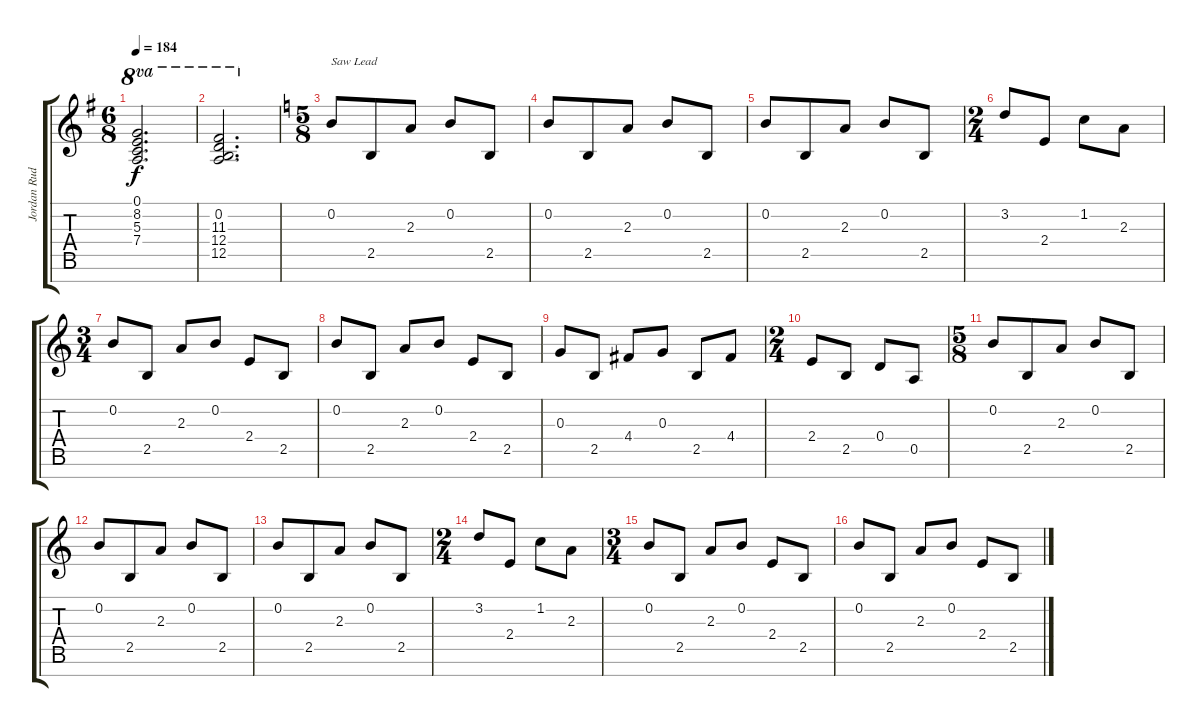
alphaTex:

\track ("Jordan Rudess - Right Hand" "Jordan Rud") {instrument lead3calliope}
\staff {score tabs}
\tuning (E5 B4 G4 D4 A3 E3 B2) {hide}
\ts (6 8)
\tempo 184
\clef g2
\ks g
(0.1 8.2 5.3 7.4).2{d ot 8va dy f} |
(0.2 11.3 12.4 12.5).2{d ot 8va} |
\ts (5 8)
\ks c
0.2.8{txt "Saw Lead" instrument lead2sawtooth} 2.5.8 2.3.8 0.2.8 2.5.8 |
0.2.8 2.5.8 2.3.8 0.2.8 2.5.8 |
0.2.8 2.5.8 2.3.8 0.2.8 2.5.8 |
\ts (2 4)
3.2.8 2.4.8 1.2.8 2.3.8 |
\ts (3 4)
0.2.8 2.5.8 2.3.8 0.2.8 2.4.8 2.5.8 |
0.2.8 2.5.8 2.3.8 0.2.8 2.4.8 2.5.8 |
0.3.8 2.5.8 4.4.8 0.3.8 2.5.8 4.4.8 |
\ts (2 4)
2.4.8 2.5.8 0.4.8 0.5.8 |
\ts (5 8)
0.2.8 2.5.8 2.3.8 0.2.8 2.5.8 |
0.2.8 2.5.8 2.3.8 0.2.8 2.5.8 |
0.2.8 2.5.8 2.3.8 0.2.8 2.5.8 |
\ts (2 4)
3.2.8 2.4.8 1.2.8 2.3.8 |
\ts (3 4)
0.2.8 2.5.8 2.3.8 0.2.8 2.4.8 2.5.8 |
0.2.8 2.5.8 2.3.8 0.2.8 2.4.8 2.5.8
